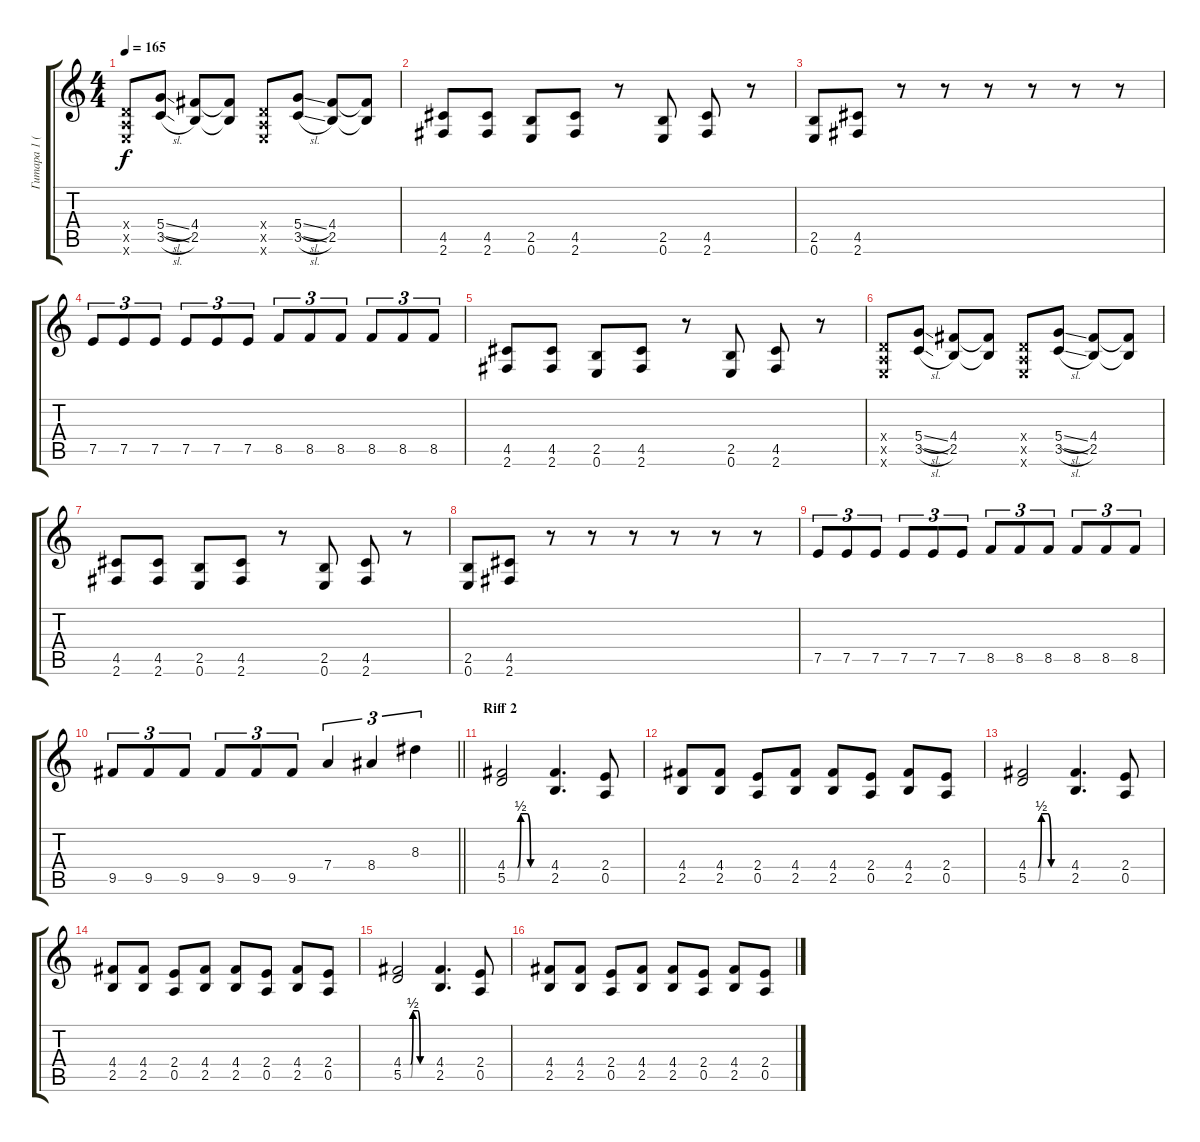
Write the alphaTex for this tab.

\track ("Гитара 1 (вариант)" "Гитара 1 (") {instrument distortionguitar}
\staff {score tabs}
\tuning (E4 B3 G3 D3 A2 E2) {hide}
\ts (4 4)
\tempo 165
\clef g2
\ks c
(0.4{x} 0.5{x} 0.6{x}).8{dy f} (5.4{sl} 3.5{sl}).8 (4.4 2.5).8 (4.4{t} 2.5{t}).8 (0.4{x} 0.5{x} 0.6{x}).8 (5.4{sl} 3.5{sl}).8 (4.4 2.5).8 (4.4{t} 2.5{t}).8 |
(4.5 2.6).8 (4.5 2.6).8 (2.5 0.6).8 (4.5 2.6).8 r.8 (2.5 0.6).8 (4.5 2.6).8 r.8 |
(2.5 0.6).8 (4.5 2.6).8 r.8 r.8 r.8 r.8 r.8 r.8 |
7.5.8{tu (3 2)} 7.5.8{tu (3 2)} 7.5.8{tu (3 2)} 7.5.8{tu (3 2)} 7.5.8{tu (3 2)} 7.5.8{tu (3 2)} 8.5.8{tu (3 2)} 8.5.8{tu (3 2)} 8.5.8{tu (3 2)} 8.5.8{tu (3 2)} 8.5.8{tu (3 2)} 8.5.8{tu (3 2)} |
(4.5 2.6).8 (4.5 2.6).8 (2.5 0.6).8 (4.5 2.6).8 r.8 (2.5 0.6).8 (4.5 2.6).8 r.8 |
(0.4{x} 0.5{x} 0.6{x}).8 (5.4{sl} 3.5{sl}).8 (4.4 2.5).8 (4.4{t} 2.5{t}).8 (0.4{x} 0.5{x} 0.6{x}).8 (5.4{sl} 3.5{sl}).8 (4.4 2.5).8 (4.4{t} 2.5{t}).8 |
(4.5 2.6).8 (4.5 2.6).8 (2.5 0.6).8 (4.5 2.6).8 r.8 (2.5 0.6).8 (4.5 2.6).8 r.8 |
(2.5 0.6).8 (4.5 2.6).8 r.8 r.8 r.8 r.8 r.8 r.8 |
7.5.8{tu (3 2)} 7.5.8{tu (3 2)} 7.5.8{tu (3 2)} 7.5.8{tu (3 2)} 7.5.8{tu (3 2)} 7.5.8{tu (3 2)} 8.5.8{tu (3 2)} 8.5.8{tu (3 2)} 8.5.8{tu (3 2)} 8.5.8{tu (3 2)} 8.5.8{tu (3 2)} 8.5.8{tu (3 2)} |
\barLineRight lightlight
9.5.8{tu (3 2)} 9.5.8{tu (3 2)} 9.5.8{tu (3 2)} 9.5.8{tu (3 2)} 9.5.8{tu (3 2)} 9.5.8{tu (3 2)} 7.4.4{tu (3 2)} 8.4.4{tu (3 2)} 8.3.4{tu (3 2)} |
\section ("" "Riff 2")
(4.4{be (custom 0 0 15 0 20 2 30 2 35 0 60 0)} 5.5{be (custom 0 0 15 0 20 2 30 2 35 0 60 0)}).2 (4.4 2.5).4{d} (2.4 0.5).8 |
(4.4 2.5).8 (4.4 2.5).8 (2.4 0.5).8 (4.4 2.5).8 (4.4 2.5).8 (2.4 0.5).8 (4.4 2.5).8 (2.4 0.5).8 |
(4.4{be (custom 0 0 15 0 20 2 30 2 35 0 60 0)} 5.5{be (custom 0 0 15 0 20 2 30 2 35 0 60 0)}).2 (4.4 2.5).4{d} (2.4 0.5).8 |
(4.4 2.5).8 (4.4 2.5).8 (2.4 0.5).8 (4.4 2.5).8 (4.4 2.5).8 (2.4 0.5).8 (4.4 2.5).8 (2.4 0.5).8 |
(4.4{be (custom 0 0 15 0 20 2 30 2 35 0 60 0)} 5.5{be (custom 0 0 15 0 20 2 30 2 35 0 60 0)}).2 (4.4 2.5).4{d} (2.4 0.5).8 |
(4.4 2.5).8 (4.4 2.5).8 (2.4 0.5).8 (4.4 2.5).8 (4.4 2.5).8 (2.4 0.5).8 (4.4 2.5).8 (2.4 0.5).8
